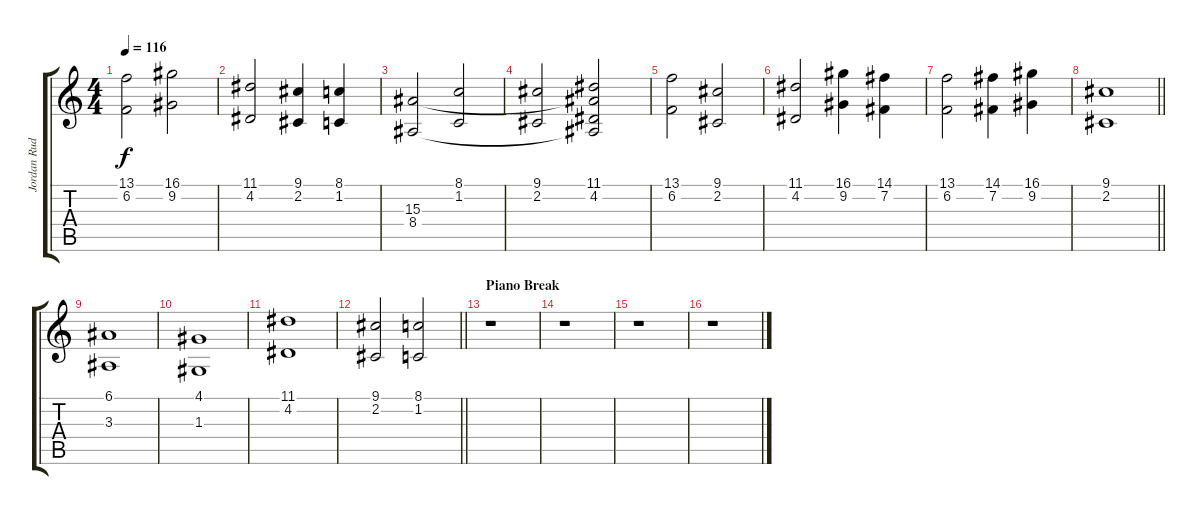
\track ("Jordan Rudes [Strings]" "Jordan Rud") {instrument stringensemble1}
\staff {score tabs}
\tuning (E4 B3 G3 D3 A2 E2) {hide}
\ts (4 4)
\tempo 116
\clef g2
\ks c
(13.1 6.2).2{dy f} (16.1 9.2).2 |
(11.1 4.2).2 (9.1 2.2).4 (8.1 1.2).4 |
(15.3 8.4).2 (8.1 1.2).2 |
(9.1 2.2).2 (11.1 4.2 15.3{t} 8.4{t}).2 |
(13.1 6.2).2 (9.1 2.2).2 |
(11.1 4.2).2 (16.1 9.2).4 (14.1 7.2).4 |
(13.1 6.2).2 (14.1 7.2).4 (16.1 9.2).4 |
\barLineRight lightlight
(9.1 2.2).1 |
(6.1 3.3).1 |
(4.1 1.3).1 |
(11.1 4.2).1 |
\barLineRight lightlight
(9.1 2.2).2 (8.1 1.2).2 |
\section ("" "Piano Break")
r.1 |
r.1 |
r.1 |
r.1
